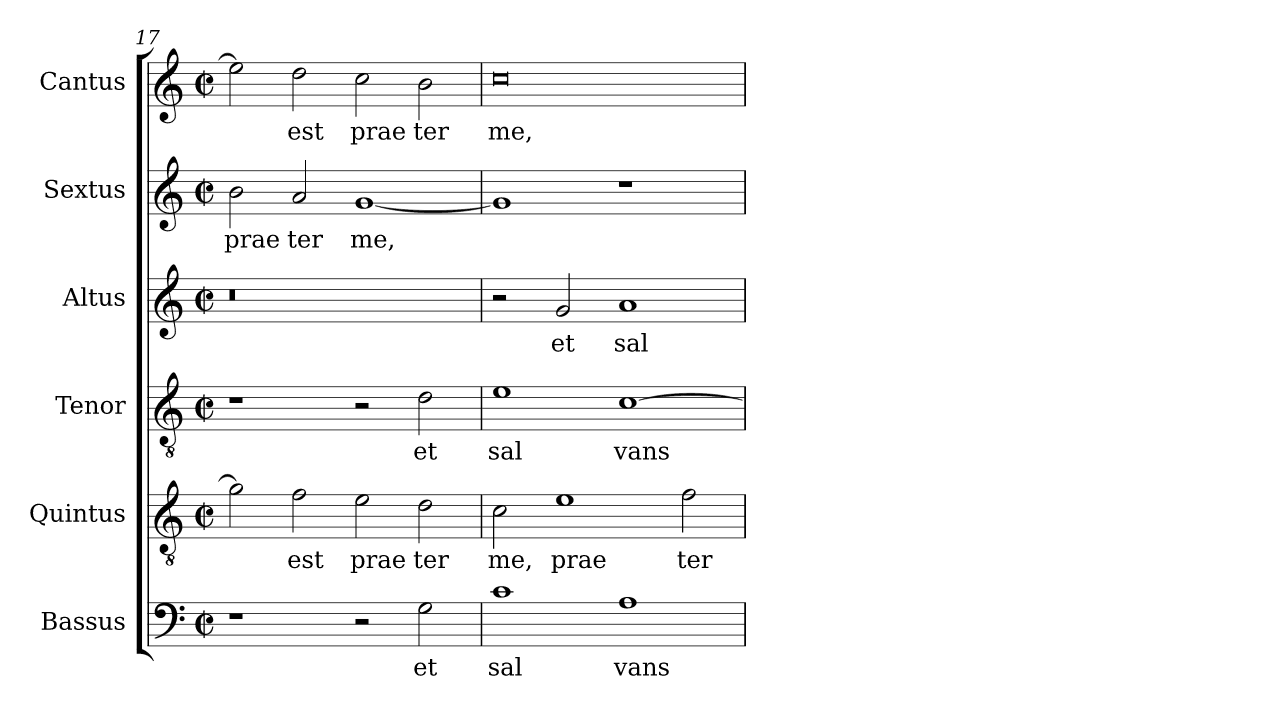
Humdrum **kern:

**kern	**text	**kern	**text	**kern	**text	**kern	**text	**kern	**text	**kern	**text
*part6	*part6	*part5	*part5	*part4	*part4	*part3	*part3	*part2	*part2	*part1	*part1
*staff6	*staff6	*staff5	*staff5	*staff4	*staff4	*staff3	*staff3	*staff2	*staff2	*staff1	*staff1
*I"Bassus	*	*I"Quintus	*	*I"Tenor	*	*I"Altus	*	*I"Sextus	*	*I"Cantus	*
*clefF4	*	*clefGv2	*	*clefGv2	*	*clefG2	*	*clefG2	*	*clefG2	*
*M2/2	*	*M2/2	*	*M2/2	*	*M2/2	*	*M2/2	*	*M2/2	*
*met(c|)	*	*met(c|)	*	*met(c|)	*	*met(c|)	*	*met(c|)	*	*met(c|)	*
=17	=17	=17	=17	=17	=17	=17	=17	=17	=17	=17	=17
!	!	!	!	!	!	!	!	!	!LO:LY:b:cj	!	!
1r	.	2g\]	.	1r	.	0r	.	2b\	prae	2ee\]	.
!	!	!	!LO:LY:b:cj	!	!	!	!	!	!LO:LY:b:cj	!	!LO:LY:b:cj
.	.	2f\	est	.	.	.	.	2a/	ter	2dd\	est
!	!	!	!LO:LY:b:cj	!	!	!	!	!	!LO:LY:b:cj	!	!LO:LY:b:cj
2r	.	2e\	prae	2r	.	.	.	[<1g	me,	2cc\	prae
!	!LO:LY:b:cj	!	!LO:LY:b:cj	!	!LO:LY:b:cj	!	!	!	!	!	!LO:LY:b:cj
2G\	et	2d\	ter	2d\	et	.	.	.	.	2b\	ter
=18	=18	=18	=18	=18	=18	=18	=18	=18	=18	=18	=18
!	!LO:LY:b:cj	!	!LO:LY:b:cj	!	!LO:LY:b:cj	!	!	!	!	!	!LO:LY:b:cj
1c	sal	2c\	me,	1e	sal	2r	.	1g]	.	0cc	me,
!	!	!	!LO:LY:b:cj	!	!	!	!LO:LY:b:cj	!	!	!	!
.	.	1e	prae	.	.	2g/	et	.	.	.	.
!	!LO:LY:b:cj	!	!	!	!LO:LY:b	!	!LO:LY:b:cj	!	!	!	!
1A	vans	.	.	[<1c	vans	1a	sal-	1r	.	.	.
!	!	!	!LO:LY:b:cj	!	!	!	!	!	!	!	!
.	.	2f\	ter	.	.	.	.	.	.	.	.
=	=	=	=	=	=	=	=	=	=	=	=
*-	*-	*-	*-	*-	*-	*-	*-	*-	*-	*-	*-
